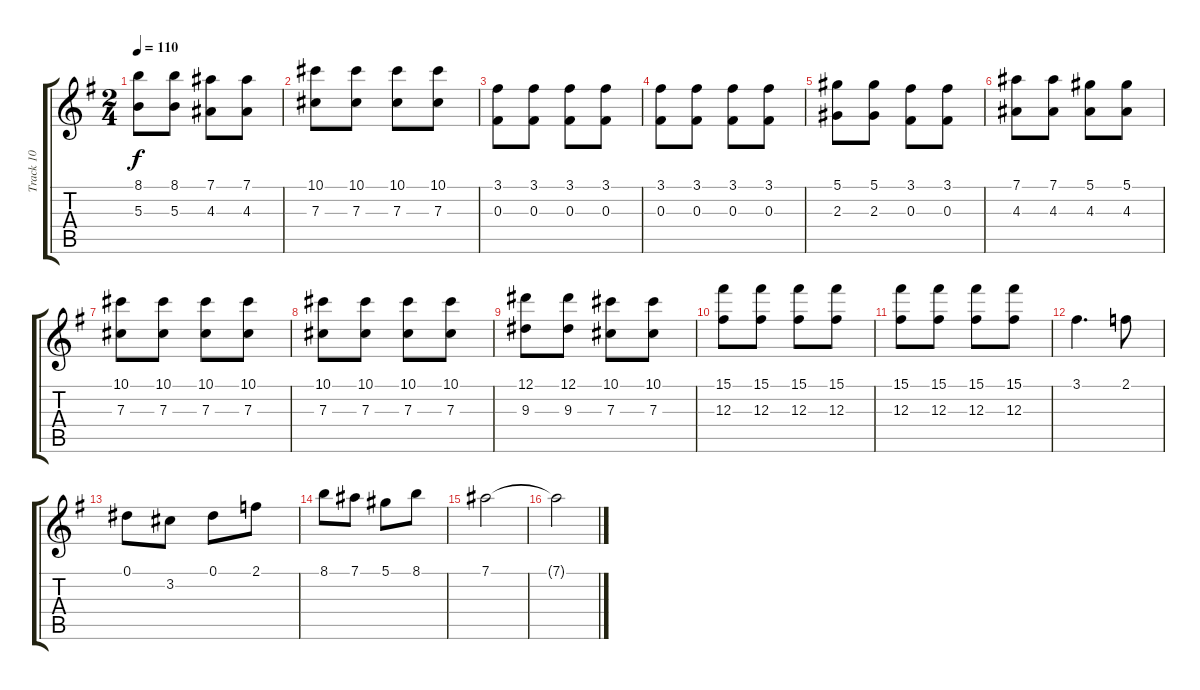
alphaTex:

\track ("Track 10" "Track 10") {instrument overdrivenguitar}
\staff {score tabs}
\tuning (Eb4 Bb3 Gb3 Db3 Ab2 Eb2) {hide}
\ts (2 4)
\tempo 110
\clef g2
\ks g
(8.1 5.3).8{dy f} (8.1 5.3).8 (7.1 4.3).8 (7.1 4.3).8 |
(10.1 7.3).8 (10.1 7.3).8 (10.1 7.3).8 (10.1 7.3).8 |
(3.1 0.3).8 (3.1 0.3).8 (3.1 0.3).8 (3.1 0.3).8 |
(3.1 0.3).8 (3.1 0.3).8 (3.1 0.3).8 (3.1 0.3).8 |
(5.1 2.3).8 (5.1 2.3).8 (3.1 0.3).8 (3.1 0.3).8 |
(7.1 4.3).8 (7.1 4.3).8 (5.1 4.3).8 (5.1 4.3).8 |
(10.1 7.3).8 (10.1 7.3).8 (10.1 7.3).8 (10.1 7.3).8 |
(10.1 7.3).8 (10.1 7.3).8 (10.1 7.3).8 (10.1 7.3).8 |
(12.1 9.3).8 (12.1 9.3).8 (10.1 7.3).8 (10.1 7.3).8 |
(15.1 12.3).8 (15.1 12.3).8 (15.1 12.3).8 (15.1 12.3).8 |
(15.1 12.3).8 (15.1 12.3).8 (15.1 12.3).8 (15.1 12.3).8 |
3.1.4{d} 2.1.8 |
0.1.8 3.2.8 0.1.8 2.1.8 |
8.1.8 7.1.8 5.1.8 8.1.8 |
7.1.2 |
7.1{t}.2
